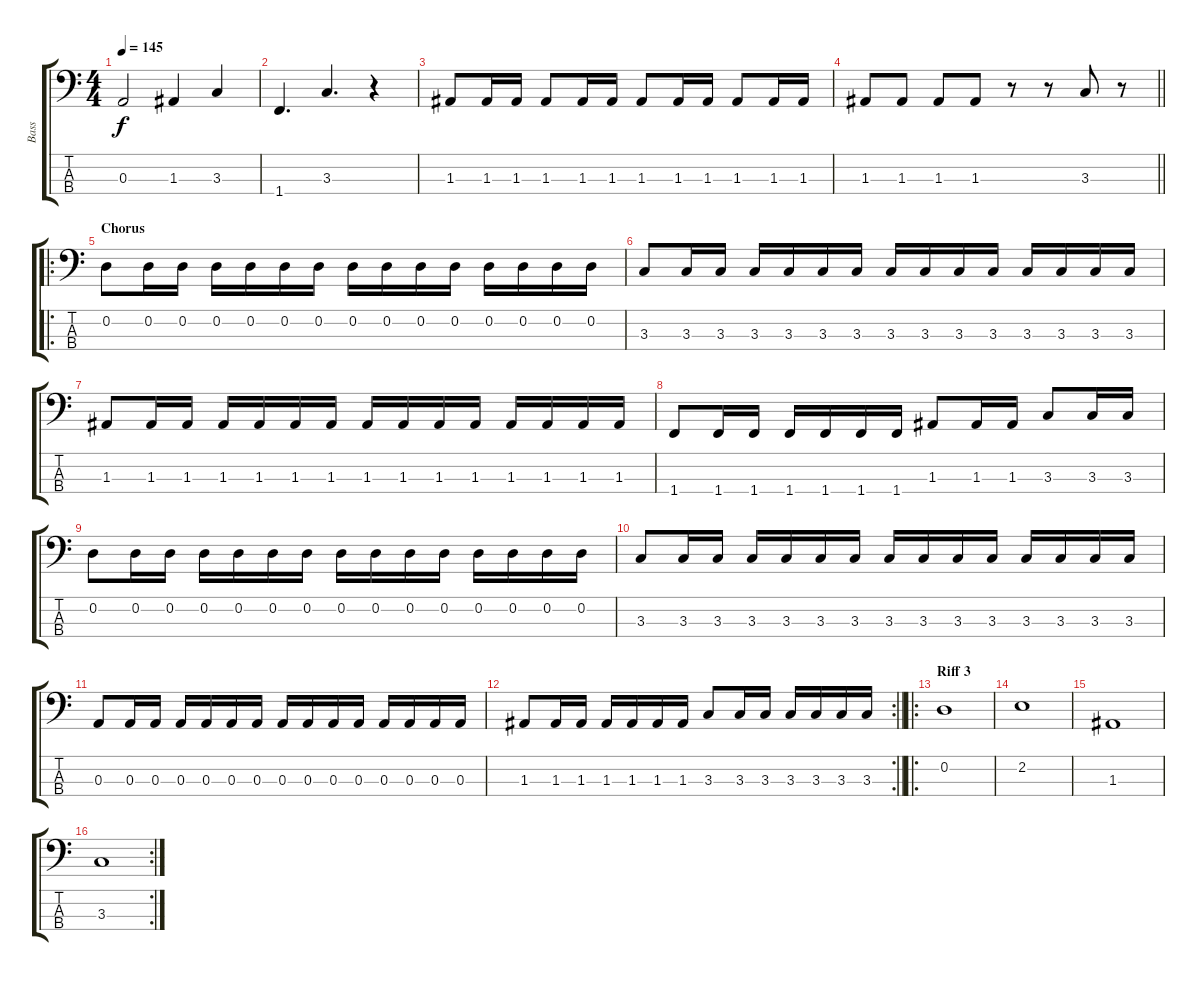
\track ("Bass" "Bass") {instrument slapbass1}
\staff {score tabs}
\tuning (G2 D2 A1 E1) {hide}
\ts (4 4)
\tempo 145
\clef f4
\ks c
0.3.2{dy f} 1.3.4 3.3.4 |
1.4.4{d} 3.3.4{d} r.4 |
1.3.8 1.3.16 1.3.16 1.3.8 1.3.16 1.3.16 1.3.8 1.3.16 1.3.16 1.3.8 1.3.16 1.3.16 |
\barLineRight lightlight
1.3.8 1.3.8 1.3.8 1.3.8 r.8 r.8 3.3.8 r.8 |
\ro
\section ("" "Chorus")
0.2.8 0.2.16 0.2.16 0.2.16 0.2.16 0.2.16 0.2.16 0.2.16 0.2.16 0.2.16 0.2.16 0.2.16 0.2.16 0.2.16 0.2.16 |
3.3.8 3.3.16 3.3.16 3.3.16 3.3.16 3.3.16 3.3.16 3.3.16 3.3.16 3.3.16 3.3.16 3.3.16 3.3.16 3.3.16 3.3.16 |
1.3.8 1.3.16 1.3.16 1.3.16 1.3.16 1.3.16 1.3.16 1.3.16 1.3.16 1.3.16 1.3.16 1.3.16 1.3.16 1.3.16 1.3.16 |
1.4.8 1.4.16 1.4.16 1.4.16 1.4.16 1.4.16 1.4.16 1.3.8 1.3.16 1.3.16 3.3.8 3.3.16 3.3.16 |
0.2.8 0.2.16 0.2.16 0.2.16 0.2.16 0.2.16 0.2.16 0.2.16 0.2.16 0.2.16 0.2.16 0.2.16 0.2.16 0.2.16 0.2.16 |
3.3.8 3.3.16 3.3.16 3.3.16 3.3.16 3.3.16 3.3.16 3.3.16 3.3.16 3.3.16 3.3.16 3.3.16 3.3.16 3.3.16 3.3.16 |
0.3.8 0.3.16 0.3.16 0.3.16 0.3.16 0.3.16 0.3.16 0.3.16 0.3.16 0.3.16 0.3.16 0.3.16 0.3.16 0.3.16 0.3.16 |
\rc 2
\barLineRight lightlight
1.3.8 1.3.16 1.3.16 1.3.16 1.3.16 1.3.16 1.3.16 3.3.8 3.3.16 3.3.16 3.3.16 3.3.16 3.3.16 3.3.16 |
\ro
\section ("" "Riff 3")
0.2.1 |
2.2.1 |
1.3.1 |
\rc 2
3.3.1
